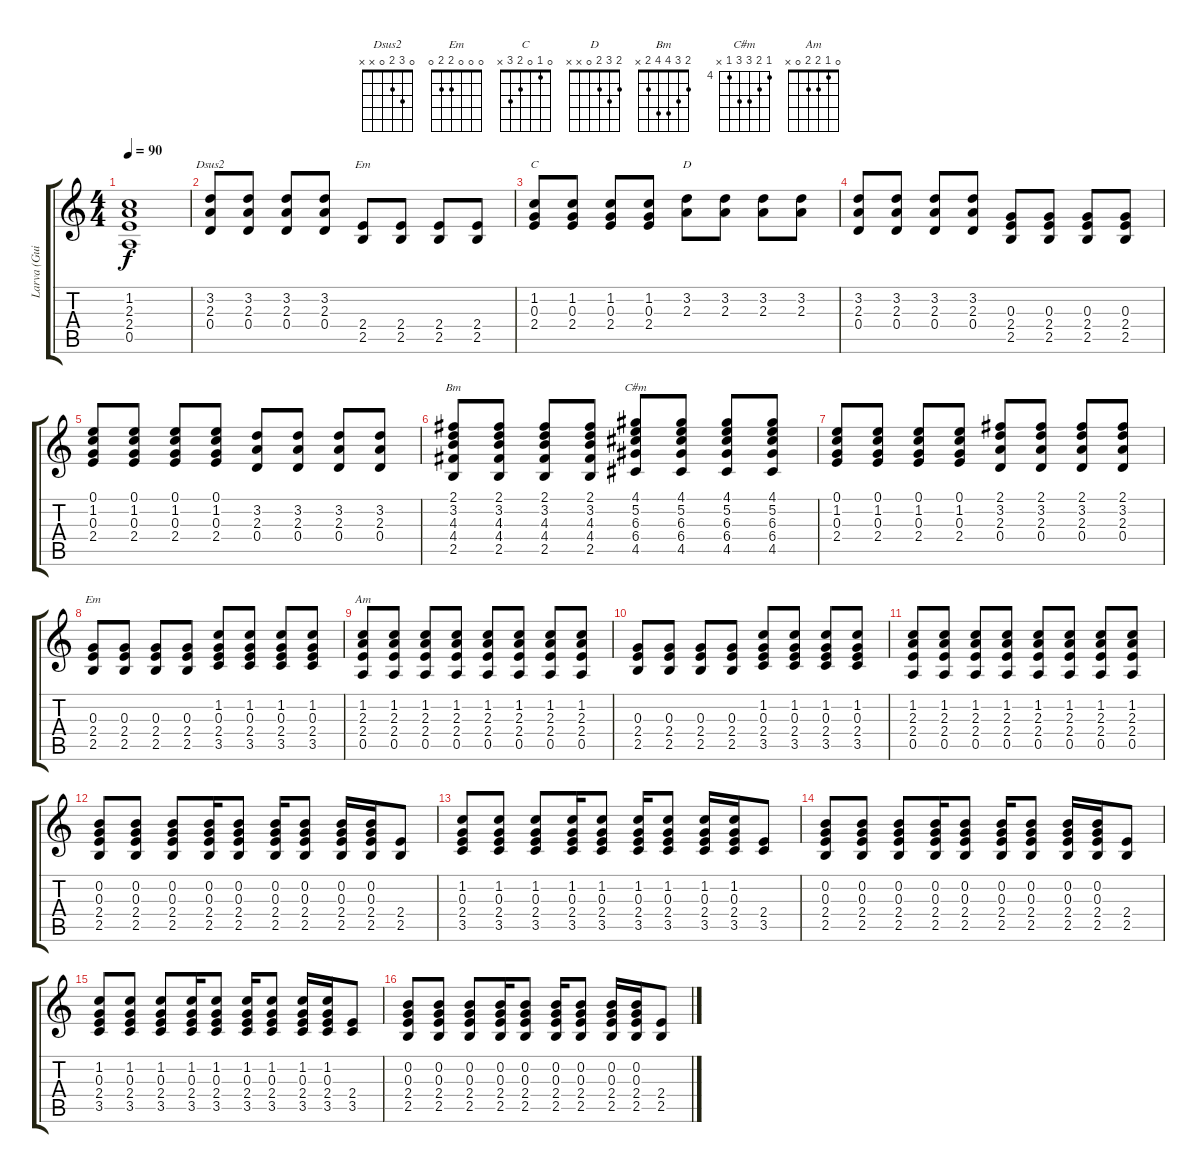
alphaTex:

\track ("Larva (Guitarra)" "Larva (Gui") {instrument electricguitarjazz}
\staff {score tabs}
\tuning (E4 B3 G3 D3 A2 E2) {hide}
\chord ("Dsus2" 0 3 2 0 x x)
\chord ("Em" x 0 0 2 2 0)
\chord ("C" 0 1 0 2 3 x)
\chord ("D" 2 3 2 0 x x)
\chord ("Bm" 2 3 4 4 2 x)
\chord ("C#m" 4 5 6 6 4 x) {firstfret 4}
\chord ("Em" 0 0 0 2 2 0)
\chord ("Am" 0 1 2 2 0 x)
\ts (4 4)
\tempo 90
\clef g2
\ks c
(1.2{t} 2.3{t} 2.4{t} 0.5{t}).1{dy f} |
(3.2 2.3 0.4).8{ch "Dsus2"} (3.2 2.3 0.4).8 (3.2 2.3 0.4).8 (3.2 2.3 0.4).8 (2.4 2.5).8{ch "Em"} (2.4 2.5).8 (2.4 2.5).8 (2.4 2.5).8 |
(1.2 0.3 2.4).8{ch "C"} (1.2 0.3 2.4).8 (1.2 0.3 2.4).8 (1.2 0.3 2.4).8 (3.2 2.3).8{ch "D"} (3.2 2.3).8 (3.2 2.3).8 (3.2 2.3).8 |
(3.2 2.3 0.4).8 (3.2 2.3 0.4).8 (3.2 2.3 0.4).8 (3.2 2.3 0.4).8 (0.3 2.4 2.5).8 (0.3 2.4 2.5).8 (0.3 2.4 2.5).8 (0.3 2.4 2.5).8 |
(0.1 1.2 0.3 2.4).8 (0.1 1.2 0.3 2.4).8 (0.1 1.2 0.3 2.4).8 (0.1 1.2 0.3 2.4).8 (3.2 2.3 0.4).8 (3.2 2.3 0.4).8 (3.2 2.3 0.4).8 (3.2 2.3 0.4).8 |
(2.1 3.2 4.3 4.4 2.5).8{ch "Bm"} (2.1 3.2 4.3 4.4 2.5).8 (2.1 3.2 4.3 4.4 2.5).8 (2.1 3.2 4.3 4.4 2.5).8 (4.1 5.2 6.3 6.4 4.5).8{ch "C#m"} (4.1 5.2 6.3 6.4 4.5).8 (4.1 5.2 6.3 6.4 4.5).8 (4.1 5.2 6.3 6.4 4.5).8 |
(0.1 1.2 0.3 2.4).8 (0.1 1.2 0.3 2.4).8 (0.1 1.2 0.3 2.4).8 (0.1 1.2 0.3 2.4).8 (2.1 3.2 2.3 0.4).8 (2.1 3.2 2.3 0.4).8 (2.1 3.2 2.3 0.4).8 (2.1 3.2 2.3 0.4).8 |
(0.3 2.4 2.5).8{ch "Em"} (0.3 2.4 2.5).8 (0.3 2.4 2.5).8 (0.3 2.4 2.5).8 (1.2 0.3 2.4 3.5).8 (1.2 0.3 2.4 3.5).8 (1.2 0.3 2.4 3.5).8 (1.2 0.3 2.4 3.5).8 |
(1.2 2.3 2.4 0.5).8{ch "Am"} (1.2 2.3 2.4 0.5).8 (1.2 2.3 2.4 0.5).8 (1.2 2.3 2.4 0.5).8 (1.2 2.3 2.4 0.5).8 (1.2 2.3 2.4 0.5).8 (1.2 2.3 2.4 0.5).8 (1.2 2.3 2.4 0.5).8 |
(0.3 2.4 2.5).8 (0.3 2.4 2.5).8 (0.3 2.4 2.5).8 (0.3 2.4 2.5).8 (1.2 0.3 2.4 3.5).8 (1.2 0.3 2.4 3.5).8 (1.2 0.3 2.4 3.5).8 (1.2 0.3 2.4 3.5).8 |
(1.2 2.3 2.4 0.5).8 (1.2 2.3 2.4 0.5).8 (1.2 2.3 2.4 0.5).8 (1.2 2.3 2.4 0.5).8 (1.2 2.3 2.4 0.5).8 (1.2 2.3 2.4 0.5).8 (1.2 2.3 2.4 0.5).8 (1.2 2.3 2.4 0.5).8 |
(0.2 0.3 2.4 2.5).8{volume 16} (0.2 0.3 2.4 2.5).8 (0.2 0.3 2.4 2.5).8 (0.2 0.3 2.4 2.5).16 (0.2 0.3 2.4 2.5).8 (0.2 0.3 2.4 2.5).16 (0.2 0.3 2.4 2.5).8 (0.2 0.3 2.4 2.5).16 (0.2 0.3 2.4 2.5).16 (2.4 2.5).8 |
(1.2 0.3 2.4 3.5).8 (1.2 0.3 2.4 3.5).8 (1.2 0.3 2.4 3.5).8 (1.2 0.3 2.4 3.5).16 (1.2 0.3 2.4 3.5).8 (1.2 0.3 2.4 3.5).16 (1.2 0.3 2.4 3.5).8 (1.2 0.3 2.4 3.5).16 (1.2 0.3 2.4 3.5).16 (2.4 3.5).8 |
(0.2 0.3 2.4 2.5).8 (0.2 0.3 2.4 2.5).8 (0.2 0.3 2.4 2.5).8 (0.2 0.3 2.4 2.5).16 (0.2 0.3 2.4 2.5).8 (0.2 0.3 2.4 2.5).16 (0.2 0.3 2.4 2.5).8 (0.2 0.3 2.4 2.5).16 (0.2 0.3 2.4 2.5).16 (2.4 2.5).8 |
(1.2 0.3 2.4 3.5).8 (1.2 0.3 2.4 3.5).8 (1.2 0.3 2.4 3.5).8 (1.2 0.3 2.4 3.5).16 (1.2 0.3 2.4 3.5).8 (1.2 0.3 2.4 3.5).16 (1.2 0.3 2.4 3.5).8 (1.2 0.3 2.4 3.5).16 (1.2 0.3 2.4 3.5).16 (2.4 3.5).8 |
(0.2 0.3 2.4 2.5).8 (0.2 0.3 2.4 2.5).8 (0.2 0.3 2.4 2.5).8 (0.2 0.3 2.4 2.5).16 (0.2 0.3 2.4 2.5).8 (0.2 0.3 2.4 2.5).16 (0.2 0.3 2.4 2.5).8 (0.2 0.3 2.4 2.5).16 (0.2 0.3 2.4 2.5).16 (2.4 2.5).8
